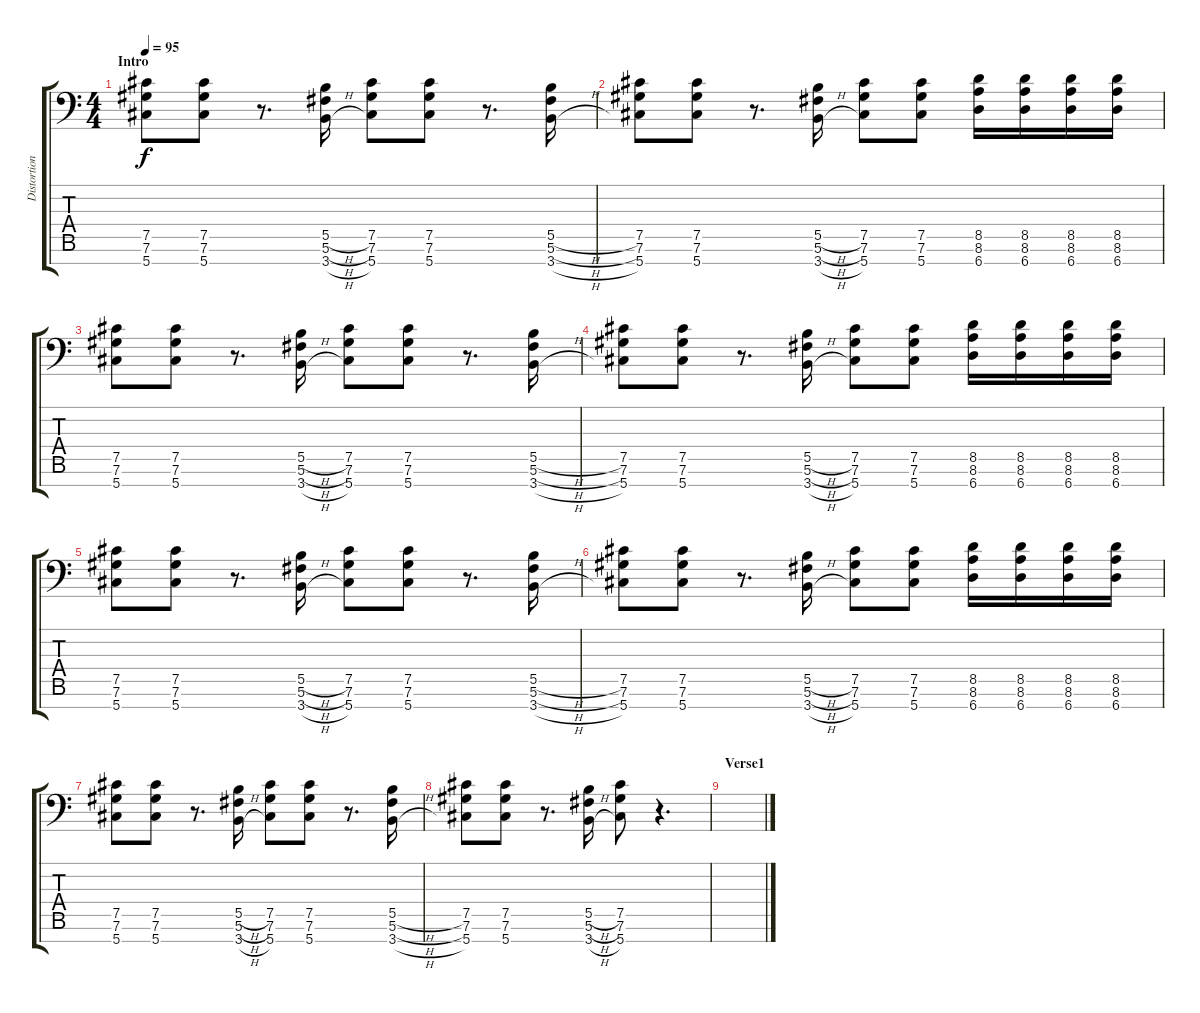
\track ("Distortion Guitar1" "Distortion") {instrument distortionguitar}
\staff {score tabs}
\tuning (Db4 Ab3 E3 B2 Gb2 Db2 Ab1) {hide}
\ts (4 4)
\section ("" "Intro")
\tempo 95
\clef f4
\ks c
(7.5 7.6 5.7).8{dy f instrument distortionguitar} (7.5 7.6 5.7).8 r.8{d} (5.5{h} 5.6{h} 3.7{h}).16 (7.5 7.6 5.7).8 (7.5 7.6 5.7).8 r.8{d} (5.5{h} 5.6{h} 3.7{h}).16 |
(7.5 7.6 5.7).8 (7.5 7.6 5.7).8 r.8{d} (5.5{h} 5.6{h} 3.7{h}).16 (7.5 7.6 5.7).8 (7.5 7.6 5.7).8 (8.5 8.6 6.7).16 (8.5 8.6 6.7).16 (8.5 8.6 6.7).16 (8.5 8.6 6.7).16 |
(7.5 7.6 5.7).8 (7.5 7.6 5.7).8 r.8{d} (5.5{h} 5.6{h} 3.7{h}).16 (7.5 7.6 5.7).8 (7.5 7.6 5.7).8 r.8{d} (5.5{h} 5.6{h} 3.7{h}).16 |
(7.5 7.6 5.7).8 (7.5 7.6 5.7).8 r.8{d} (5.5{h} 5.6{h} 3.7{h}).16 (7.5 7.6 5.7).8 (7.5 7.6 5.7).8 (8.5 8.6 6.7).16 (8.5 8.6 6.7).16 (8.5 8.6 6.7).16 (8.5 8.6 6.7).16 |
(7.5 7.6 5.7).8 (7.5 7.6 5.7).8 r.8{d} (5.5{h} 5.6{h} 3.7{h}).16 (7.5 7.6 5.7).8 (7.5 7.6 5.7).8 r.8{d} (5.5{h} 5.6{h} 3.7{h}).16 |
(7.5 7.6 5.7).8 (7.5 7.6 5.7).8 r.8{d} (5.5{h} 5.6{h} 3.7{h}).16 (7.5 7.6 5.7).8 (7.5 7.6 5.7).8 (8.5 8.6 6.7).16 (8.5 8.6 6.7).16 (8.5 8.6 6.7).16 (8.5 8.6 6.7).16 |
(7.5 7.6 5.7).8 (7.5 7.6 5.7).8 r.8{d} (5.5{h} 5.6{h} 3.7{h}).16 (7.5 7.6 5.7).8 (7.5 7.6 5.7).8 r.8{d} (5.5{h} 5.6{h} 3.7{h}).16 |
(7.5 7.6 5.7).8 (7.5 7.6 5.7).8 r.8{d} (5.5{h} 5.6{h} 3.7{h}).16 (7.5 7.6 5.7).8 r.4{d} |
\section ("" "Verse1")
